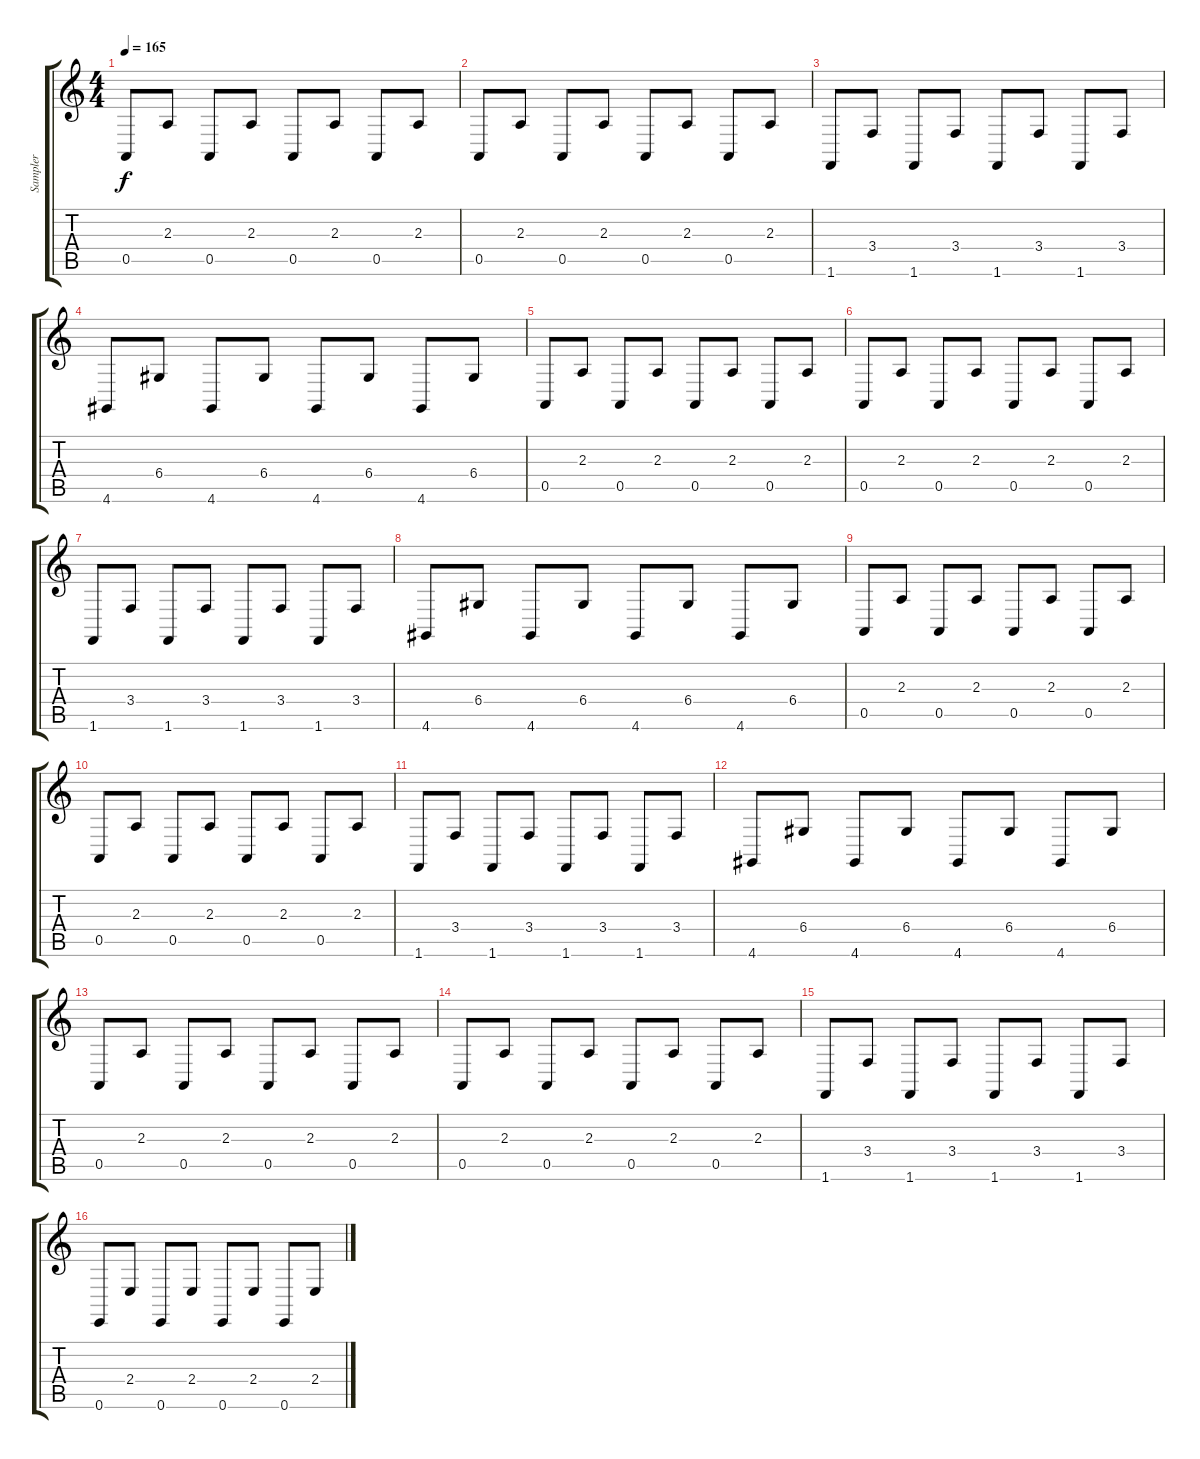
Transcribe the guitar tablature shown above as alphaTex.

\track ("Sampler" "Sampler") {instrument lead8bassandlead}
\staff {score tabs}
\tuning (E4 B3 G3 D3 A2 E2) {hide}
\ts (4 4)
\tempo 165
\clef g2
\ks c
0.5.8{dy f} 2.3.8 0.5.8 2.3.8 0.5.8 2.3.8 0.5.8 2.3.8 |
0.5.8 2.3.8 0.5.8 2.3.8 0.5.8 2.3.8 0.5.8 2.3.8 |
1.6.8 3.4.8 1.6.8 3.4.8 1.6.8 3.4.8 1.6.8 3.4.8 |
4.6.8 6.4.8 4.6.8 6.4.8 4.6.8 6.4.8 4.6.8 6.4.8 |
0.5.8 2.3.8 0.5.8 2.3.8 0.5.8 2.3.8 0.5.8 2.3.8 |
0.5.8 2.3.8 0.5.8 2.3.8 0.5.8 2.3.8 0.5.8 2.3.8 |
1.6.8 3.4.8 1.6.8 3.4.8 1.6.8 3.4.8 1.6.8 3.4.8 |
4.6.8 6.4.8 4.6.8 6.4.8 4.6.8 6.4.8 4.6.8 6.4.8 |
0.5.8 2.3.8 0.5.8 2.3.8 0.5.8 2.3.8 0.5.8 2.3.8 |
0.5.8 2.3.8 0.5.8 2.3.8 0.5.8 2.3.8 0.5.8 2.3.8 |
1.6.8 3.4.8 1.6.8 3.4.8 1.6.8 3.4.8 1.6.8 3.4.8 |
4.6.8 6.4.8 4.6.8 6.4.8 4.6.8 6.4.8 4.6.8 6.4.8 |
0.5.8 2.3.8 0.5.8 2.3.8 0.5.8 2.3.8 0.5.8 2.3.8 |
0.5.8 2.3.8 0.5.8 2.3.8 0.5.8 2.3.8 0.5.8 2.3.8 |
1.6.8 3.4.8 1.6.8 3.4.8 1.6.8 3.4.8 1.6.8 3.4.8 |
0.6.8 2.4.8 0.6.8 2.4.8 0.6.8 2.4.8 0.6.8 2.4.8
